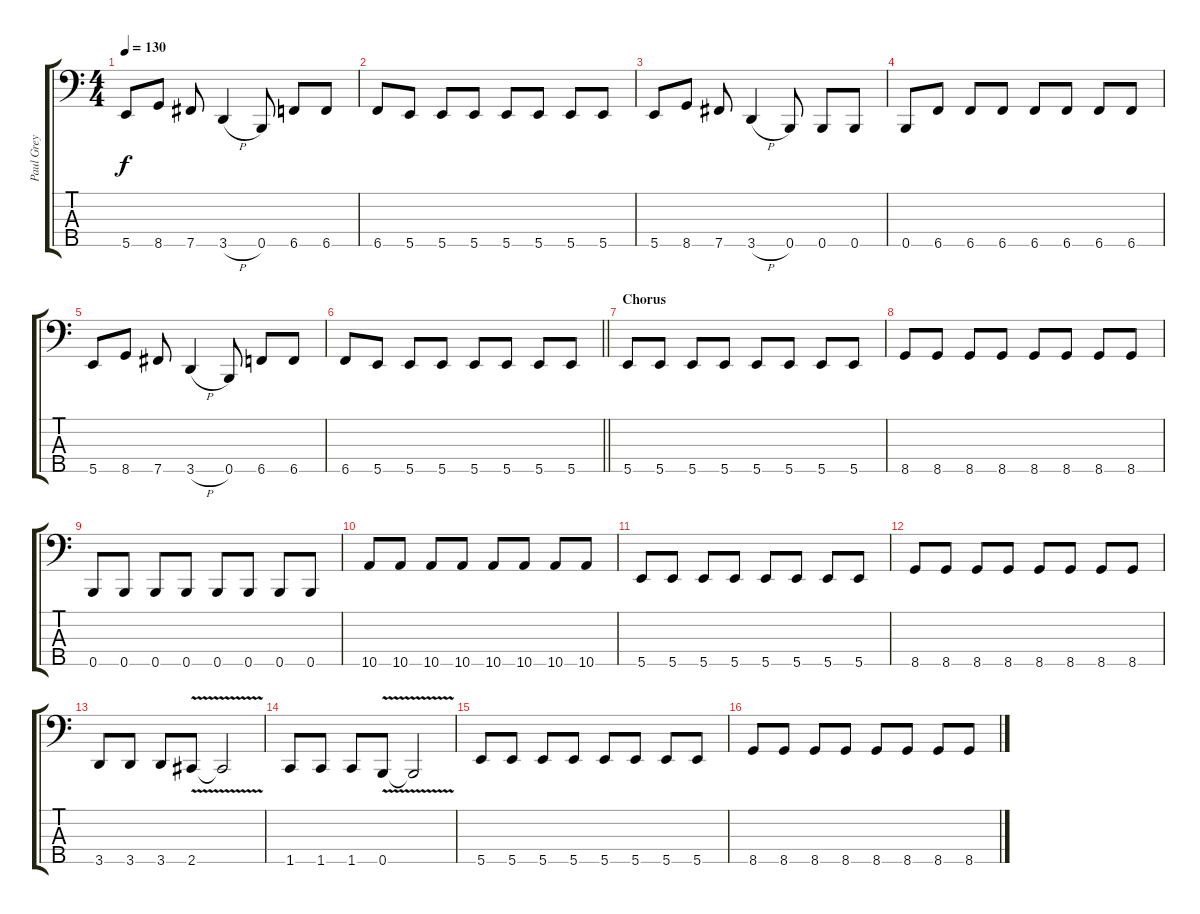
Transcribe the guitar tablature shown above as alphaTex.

\track ("Paul Grey" "Paul Grey") {instrument electricbasspick}
\staff {score tabs}
\tuning (G2 D2 A1 E1 B0) {hide}
\ts (4 4)
\tempo 130
\clef f4
\ks c
5.5.8{dy f} 8.5.8 7.5.8 3.5{h}.4 0.5.8 6.5.8 6.5.8 |
6.5.8 5.5.8 5.5.8 5.5.8 5.5.8 5.5.8 5.5.8 5.5.8 |
5.5.8 8.5.8 7.5.8 3.5{h}.4 0.5.8 0.5.8 0.5.8 |
0.5.8 6.5.8 6.5.8 6.5.8 6.5.8 6.5.8 6.5.8 6.5.8 |
5.5.8 8.5.8 7.5.8 3.5{h}.4 0.5.8 6.5.8 6.5.8 |
\barLineRight lightlight
6.5.8 5.5.8 5.5.8 5.5.8 5.5.8 5.5.8 5.5.8 5.5.8 |
\section ("" "Chorus")
5.5.8 5.5.8 5.5.8 5.5.8 5.5.8 5.5.8 5.5.8 5.5.8 |
8.5.8 8.5.8 8.5.8 8.5.8 8.5.8 8.5.8 8.5.8 8.5.8 |
0.5.8 0.5.8 0.5.8 0.5.8 0.5.8 0.5.8 0.5.8 0.5.8 |
10.5.8 10.5.8 10.5.8 10.5.8 10.5.8 10.5.8 10.5.8 10.5.8 |
5.5.8 5.5.8 5.5.8 5.5.8 5.5.8 5.5.8 5.5.8 5.5.8 |
8.5.8 8.5.8 8.5.8 8.5.8 8.5.8 8.5.8 8.5.8 8.5.8 |
3.5.8 3.5.8 3.5.8 2.5{v}.8 2.5{t}.2 |
1.5.8 1.5.8 1.5.8 0.5{v}.8 0.5{t}.2 |
5.5.8 5.5.8 5.5.8 5.5.8 5.5.8 5.5.8 5.5.8 5.5.8 |
8.5.8 8.5.8 8.5.8 8.5.8 8.5.8 8.5.8 8.5.8 8.5.8
